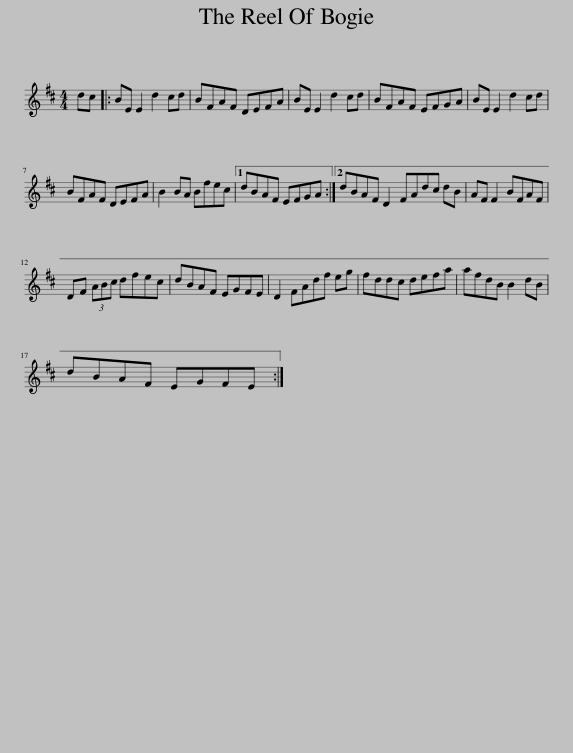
X:1
L:1/8
M:4/4
I:linebreak $
K:D
V:1 treble
V:1
 dc |: BE E2 d2 cd | BFAF DEFA | BE E2 d2 cd | BFAF EFGA | %5
 BE E2 d2 cd |$ BFAF DEFA | B2 BA Bfec |1 dBAF EFGA :|2 dBAF D2 FAdc dB | %10
 AF F2 BFAF |$ DF (3ABc dfec | dBAF EGFE | D2 FAdf eg | fddc defa | %15
 afdB B2 dB |$ dBAF EGFE :| %17
